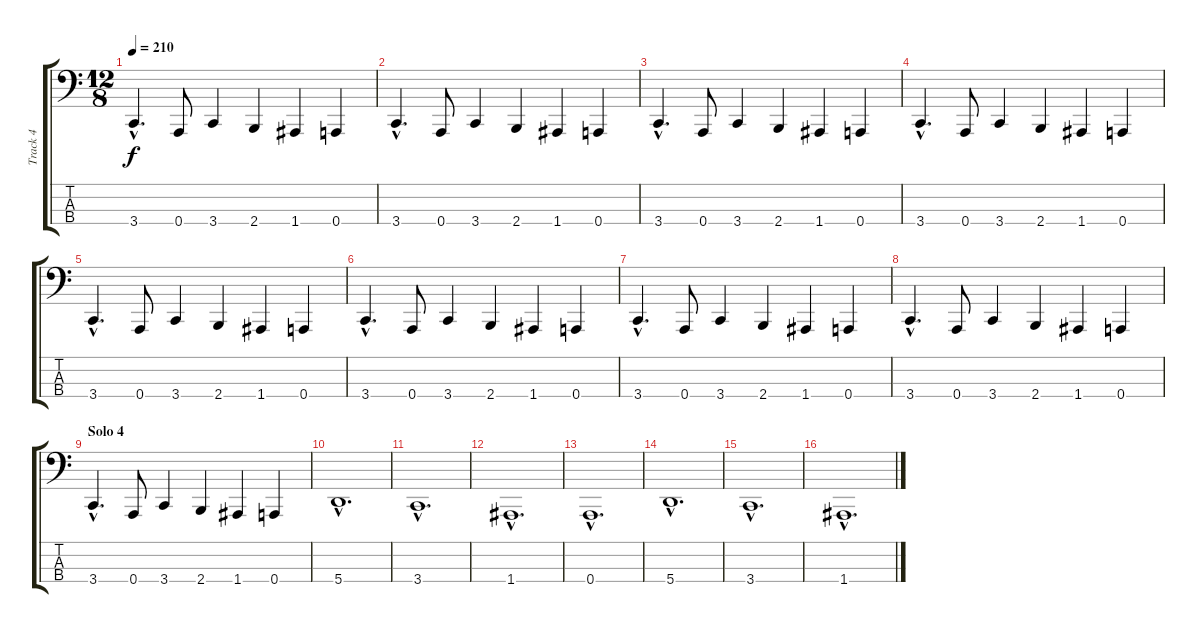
\track ("Track 4" "Track 4") {instrument electricbassfinger}
\staff {score tabs}
\tuning (D2 A1 E1 A0) {hide}
\ts (12 8)
\tempo 210
\clef f4
\ks c
3.4{hac}.4{d dy f} 0.4.8 3.4.4 2.4.4 1.4.4 0.4.4 |
3.4{hac}.4{d} 0.4.8 3.4.4 2.4.4 1.4.4 0.4.4 |
3.4{hac}.4{d} 0.4.8 3.4.4 2.4.4 1.4.4 0.4.4 |
3.4{hac}.4{d} 0.4.8 3.4.4 2.4.4 1.4.4 0.4.4 |
3.4{hac}.4{d} 0.4.8 3.4.4 2.4.4 1.4.4 0.4.4 |
3.4{hac}.4{d} 0.4.8 3.4.4 2.4.4 1.4.4 0.4.4 |
3.4{hac}.4{d} 0.4.8 3.4.4 2.4.4 1.4.4 0.4.4 |
3.4{hac}.4{d} 0.4.8 3.4.4 2.4.4 1.4.4 0.4.4 |
\section ("" "Solo 4")
3.4{hac}.4{d} 0.4.8 3.4.4 2.4.4 1.4.4 0.4.4 |
5.4{hac}.1{d} |
3.4{hac}.1{d} |
1.4{hac}.1{d} |
0.4{hac}.1{d} |
5.4{hac}.1{d} |
3.4{hac}.1{d} |
1.4{hac}.1{d}
